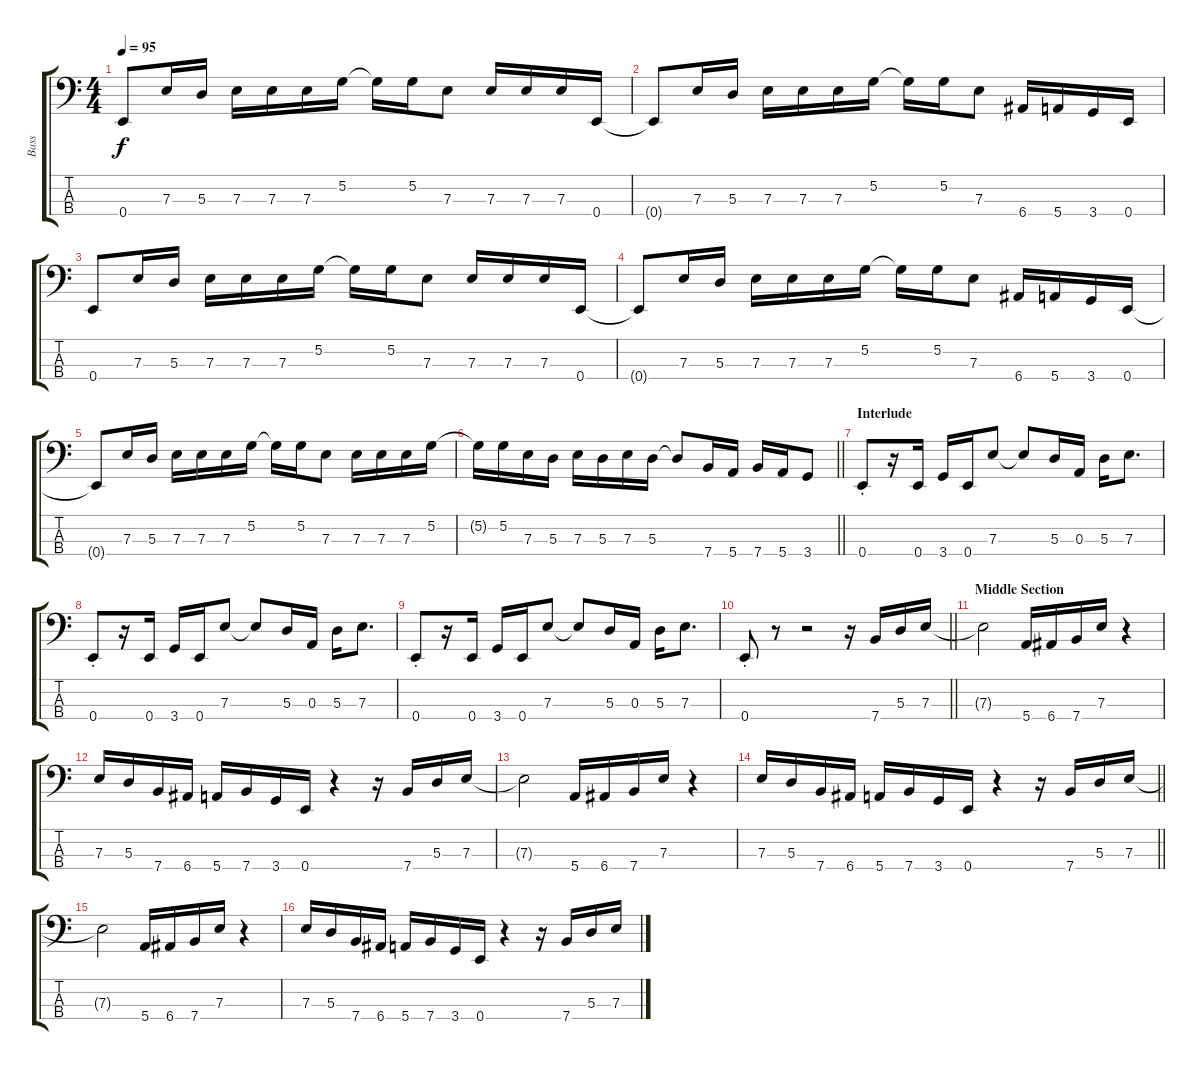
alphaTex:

\track ("Bass" "Bass") {instrument electricbassfinger}
\staff {score tabs}
\tuning (G2 D2 A1 E1) {hide}
\ts (4 4)
\tempo 95
\clef f4
\ks c
0.4{t}.8{dy f} 7.3.16 5.3.16 7.3.16 7.3.16 7.3.16 5.2.16 5.2{t}.16 5.2.16 7.3.8 7.3.16 7.3.16 7.3.16 0.4.16 |
0.4{t}.8 7.3.16 5.3.16 7.3.16 7.3.16 7.3.16 5.2.16 5.2{t}.16 5.2.16 7.3.8 6.4.16 5.4.16 3.4.16 0.4.16 |
0.4.8 7.3.16 5.3.16 7.3.16 7.3.16 7.3.16 5.2.16 5.2{t}.16 5.2.16 7.3.8 7.3.16 7.3.16 7.3.16 0.4.16 |
0.4{t}.8 7.3.16 5.3.16 7.3.16 7.3.16 7.3.16 5.2.16 5.2{t}.16 5.2.16 7.3.8 6.4.16 5.4.16 3.4.16 0.4.16 |
0.4{t}.8 7.3.16 5.3.16 7.3.16 7.3.16 7.3.16 5.2.16 5.2{t}.16 5.2.16 7.3.8 7.3.16 7.3.16 7.3.16 5.2.16 |
\barLineRight lightlight
5.2{t}.16 5.2.16 7.3.16 5.3.16 7.3.16 5.3.16 7.3.16 5.3.16 5.3{t}.8 7.4.16 5.4.16 7.4.16 5.4.16 3.4.8 |
\section ("" "Interlude")
0.4{st}.8 r.16 0.4.16 3.4.16 0.4.16 7.3.8 7.3{t}.8 5.3.16 0.3.16 5.3.16 7.3.8{d} |
0.4{st}.8 r.16 0.4.16 3.4.16 0.4.16 7.3.8 7.3{t}.8 5.3.16 0.3.16 5.3.16 7.3.8{d} |
0.4{st}.8 r.16 0.4.16 3.4.16 0.4.16 7.3.8 7.3{t}.8 5.3.16 0.3.16 5.3.16 7.3.8{d} |
\barLineRight lightlight
0.4{st}.8 r.8 r.2 r.16 7.4.16 5.3.16 7.3.16 |
\section ("" "Middle Section")
7.3{t}.2 5.4.16 6.4.16 7.4.16 7.3.16 r.4 |
7.3.16 5.3.16 7.4.16 6.4.16 5.4.16 7.4.16 3.4.16 0.4.16 r.4 r.16 7.4.16 5.3.16 7.3.16 |
7.3{t}.2 5.4.16 6.4.16 7.4.16 7.3.16 r.4 |
\barLineRight lightlight
7.3.16 5.3.16 7.4.16 6.4.16 5.4.16 7.4.16 3.4.16 0.4.16 r.4 r.16 7.4.16 5.3.16 7.3.16 |
7.3{t}.2 5.4.16 6.4.16 7.4.16 7.3.16 r.4 |
7.3.16 5.3.16 7.4.16 6.4.16 5.4.16 7.4.16 3.4.16 0.4.16 r.4 r.16 7.4.16 5.3.16 7.3.16
